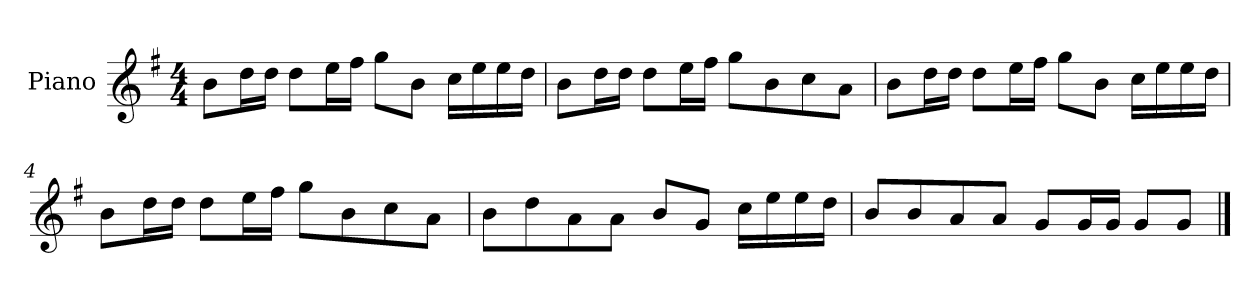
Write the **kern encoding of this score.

**kern
*part1
*staff1
*I"Piano
*I'P-no
*clefG2
*k[f#]
*M4/4
*MM90
=1
8b\L
16dd\L
16dd\JJ
8dd\L
16ee\L
16ff#\JJ
8gg\L
8b\J
16cc\LL
16ee\
16ee\
16dd\JJ
=2
8b\L
16dd\L
16dd\JJ
8dd\L
16ee\L
16ff#\JJ
8gg\L
8b\
8cc\
8a\J
=3
8b\L
16dd\L
16dd\JJ
8dd\L
16ee\L
16ff#\JJ
8gg\L
8b\J
16cc\LL
16ee\
16ee\
16dd\JJ
!!LO:LB:g=z
=4
8b\L
16dd\L
16dd\JJ
8dd\L
16ee\L
16ff#\JJ
8gg\L
8b\
8cc\
8a\J
=5
8b\L
8dd\
8a\
8a\J
8b/L
8g/J
16cc\LL
16ee\
16ee\
16dd\JJ
=6
8b/L
8b/
8a/
8a/J
8g/L
16g/L
16g/JJ
8g/L
8g/J
==
*-
